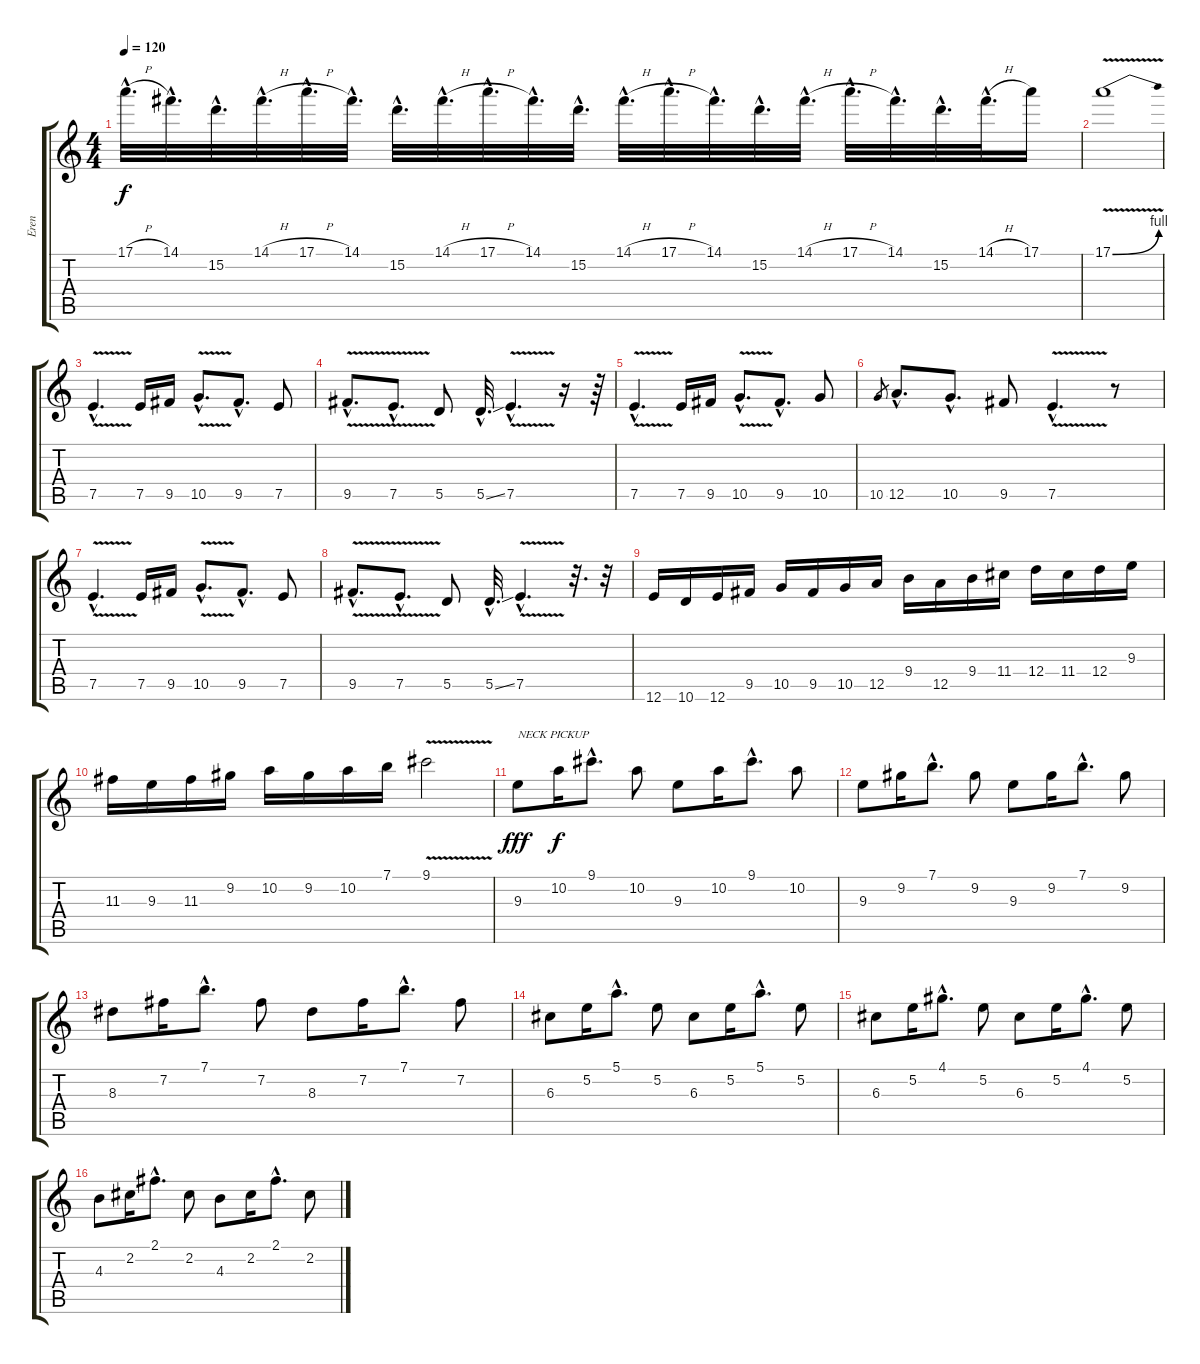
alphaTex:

\track ("Eren" "Eren") {instrument distortionguitar}
\staff {score tabs}
\tuning (E4 B3 G3 D3 A2 E2) {hide}
\ts (4 4)
\tempo 120
\clef g2
\ks c
17.1{h hac}.32{d dy f} 14.1{hac}.32{d} 15.2{hac}.32{d} 14.1{h hac}.32{d} 17.1{h hac}.32{d} 14.1{hac}.32{d} 15.2{hac}.32{d} 14.1{h hac}.32{d} 17.1{h hac}.32{d} 14.1{hac}.32{d} 15.2{hac}.32{d} 14.1{h hac}.32{d} 17.1{h hac}.32{d} 14.1{hac}.32{d} 15.2{hac}.32{d} 14.1{h hac}.32{d} 17.1{h hac}.32{d} 14.1{hac}.32{d} 15.2{hac}.32{d} 14.1{h hac}.32{d} 17.1.16 |
17.1{be (bend 0 0 60 4) v}.1 |
7.5{v hac}.4{d} 7.5.16 9.5.16 10.5{v hac}.8{d} 9.5{hac}.8{d} 7.5.8 |
9.5{v hac}.8{d} 7.5{v hac}.8{d} 5.5.8 5.5{ss hac}.32{d} 7.5{v hac}.4{d} r.16 r.64 |
7.5{v hac}.4{d} 7.5.16 9.5.16 10.5{v hac}.8{d} 9.5{hac}.8{d} 10.5.8 |
10.5.8{gr} 12.5{hac}.8{d} 10.5{hac}.8{d} 9.5.8 7.5{v hac}.4{d} r.8 |
7.5{v hac}.4{d} 7.5.16 9.5.16 10.5{v hac}.8{d} 9.5{hac}.8{d} 7.5.8 |
9.5{v hac}.8{d} 7.5{v hac}.8{d} 5.5.8 5.5{ss hac}.32{d} 7.5{v hac}.4{d} r.32{d} r.32 |
12.6.16 10.6.16 12.6.16 9.5.16 10.5.16 9.5.16 10.5.16 12.5.16 9.4.16 12.5.16 9.4.16 11.4.16 12.4.16 11.4.16 12.4.16 9.3.16 |
11.3.16 9.3.16 11.3.16 9.2.16 10.2.16 9.2.16 10.2.16 7.1.16 9.1{v}.2 |
9.3.8{txt "NECK PICKUP" dy fff instrument overdrivenguitar} 10.2.16{dy f} 9.1{hac}.8{d} 10.2.8 9.3.8 10.2.16 9.1{hac}.8{d} 10.2.8 |
9.3.8 9.2.16 7.1{hac}.8{d} 9.2.8 9.3.8 9.2.16 7.1{hac}.8{d} 9.2.8 |
8.3.8 7.2.16 7.1{hac}.8{d} 7.2.8 8.3.8 7.2.16 7.1{hac}.8{d} 7.2.8 |
6.3.8 5.2.16 5.1{hac}.8{d} 5.2.8 6.3.8 5.2.16 5.1{hac}.8{d} 5.2.8 |
6.3.8 5.2.16 4.1{hac}.8{d} 5.2.8 6.3.8 5.2.16 4.1{hac}.8{d} 5.2.8 |
4.3.8 2.2.16 2.1{hac}.8{d} 2.2.8 4.3.8 2.2.16 2.1{hac}.8{d} 2.2.8
